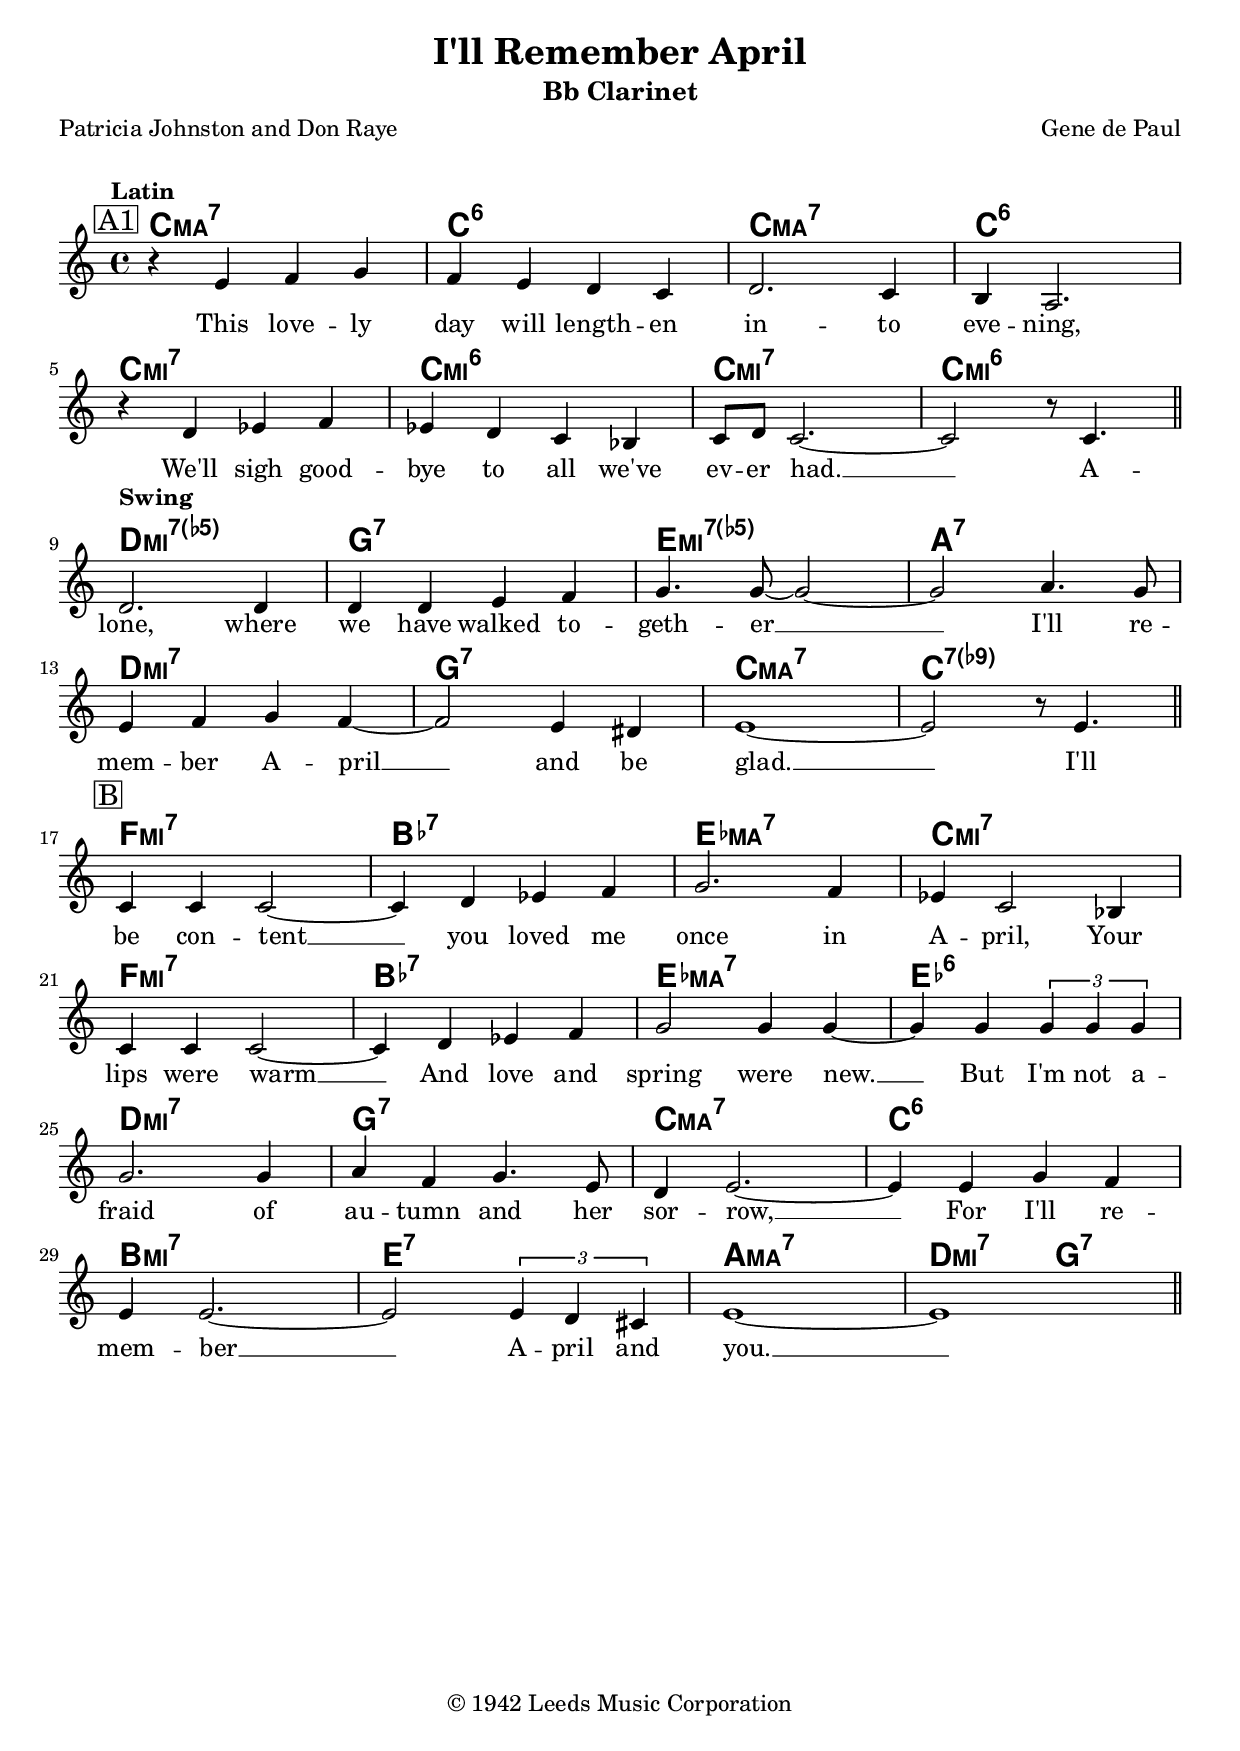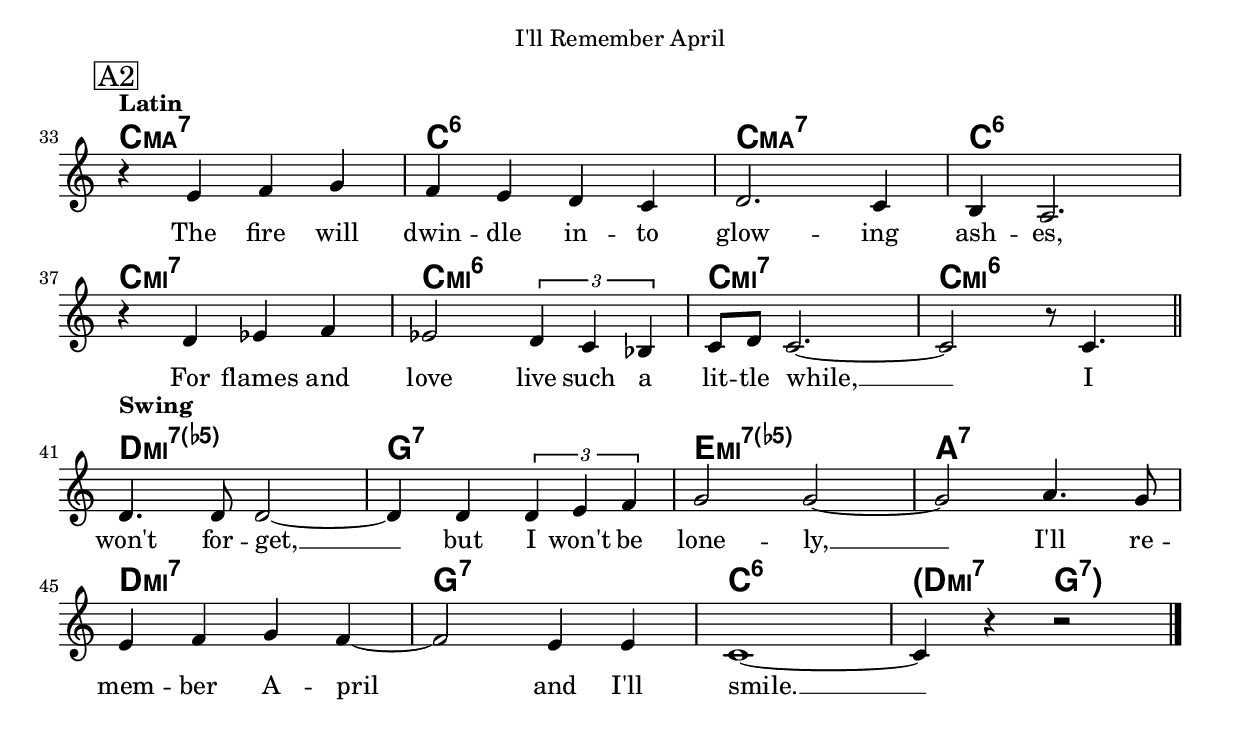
\version "2.24.0"

\include "english.ly"

instrument = "Bb Clarinet"
whatKey = c
whatClef = "treble"

%% -*- Mode: LilyPond -*-

\include "lead-sheets.ily"

\header {
  title = "I'll Remember April"
  subtitle = \instrument
  poet = "Patricia Johnston and Don Raye"
  composer = "Gene de Paul"
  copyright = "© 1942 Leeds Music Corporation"
}

refrainLyrics = \lyricmode {
  This love -- ly day will length -- en in -- to eve -- ning,
  We'll sigh good -- bye to all we've ev -- er had. __
  A -- lone, where we have walked to -- geth -- er __
  I'll re -- mem -- ber A -- pril __ and be glad. __

  I'll be con -- tent __ you loved me once in A -- pril,
  Your lips were warm __ And love and spring were new. __
  But I'm not a -- fraid of au -- tumn and her sor -- row, __
  For I'll re -- mem -- ber __ A -- pril and you. __

  The fire will dwin -- dle in -- to glow -- ing ash -- es,
  For flames and love live such a lit -- tle while, __
  I won't for -- get, __ but I won't be lone -- ly, __
  I'll re -- mem -- ber A -- pril and I'll smile. __
}

refrainChords = \chordmode {
  g1:maj7 g1:6 g1:maj7 g1:6
  g1:m7 g1:m6 g1:m7 g1:m6

  a1:m7.5- d1:7 b1:m7.5- e1:7
  a1:m7 d1:7 g1:maj7 g1:7.9-

  c1:m7 f1:7 bf1:maj7 g1:m7
  c1:m7 f1:7 bf1:maj7 bf1:6
  
  a1:m7 d1:7 g1:maj7 g1:6
  fs1:m7 b1:7 e1:maj7 a2:m7 d2:7

  g1:maj7 g1:6 g1:maj7 g1:6
  g1:m7 g1:m6 g1:m7 g1:m6

  a1:m7.5- d1:7 b1:m7.5- e1:7
  a1:m7 d1:7 g1:6

  \chordOpenParen{ a2:m7 }
  \chordCloseParen{ d2:7 }
}

refrainKey = g

refrainMelody = \relative f' {
  \time 4/4
  \key \refrainKey \major
  \clef \whatClef

  \mark \markup{ \box "A1" }
  \tempo "Latin"

  r4 b4 c4 d4 | c4 b4 a4 g4 | a2. g4 | fs4 e2. |
  \break
  r4 a4 bf4 c4 | bf4 a4 g4 f4 | g8 a8 g2.~ | g2 r8 g4. |
  \bar "||"
  \break
  
  \tempo "Swing"

  a2. a4 | a4 a4 b4 c4 | d4. d8~ d2~ | d2 e4. d8 |
  \break
  b4 c4 d4 c4~ | c2 b4 as4 | b1~ | b2 r8 b4. |
  \bar "||"
  \break
  
  \mark \markup{ \box "B" }
  
  g4 g4 g2~ | g4 a4 bf4 c4 | d2. c4 | bf4 g2 f4 |
  \break
  g4 g4 g2~ | g4 a4 bf4 c4 | d2 d4 d4~ | d4 d4 \tuplet 3/2 { d4 d4 d4 } |
  \break

  d2. d4 | e4 c4 d4. b8 | a4 b2.~ | b4 b4 d4 c4 |
  \break
  b4 b2.~ | b2 \tuplet 3/2 { b4 a4 gs4 } | b1~ | b1 |
  \bar "||"
  \pageBreak

  \mark \markup{ \box "A2" }
  \tempo "Latin"

  r4 b4 c4 d4 | c4 b4 a4 g4 | a2. g4 | fs4 e2. |
  \break
  r4 a4 bf4 c4 | bf2 \tuplet 3/2 { a4 g4 f4 } | g8 a8 g2.~ | g2 r8 g4. |
  \bar "||"
  \break

  \tempo "Swing"

  a4. a8 a2~ | a4 a4 \tuplet 3/2 { a4 b4 c4 } | d2 d2~ | d2 e4. d8 |
  \break
  b4 c4 d4 c4~ | c2 b4 b4 | g1~ | g4 r4 r2 |
  
  \bar "|."
}

\include "paper.ily"

\markup {
  % Leave a gap after the header
  \vspace #1
}

\include "refrain.ily"

